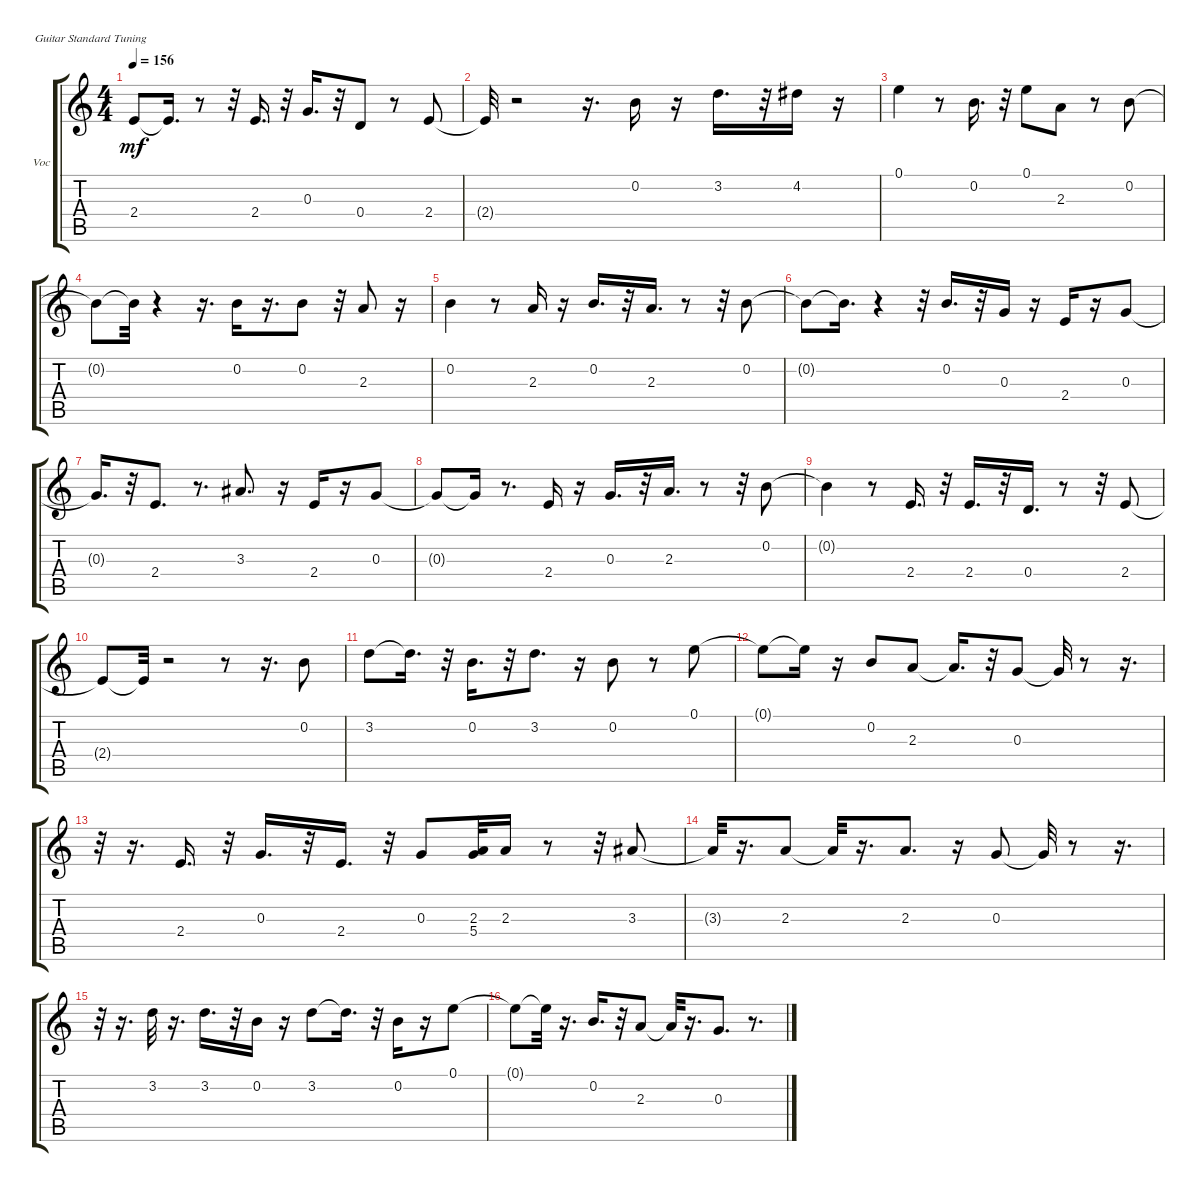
\defaultSystemsLayout 4
\bracketExtendMode groupsimilarinstruments
\firstSystemTrackNameOrientation horizontal
\otherSystemsTrackNameOrientation horizontal
\track ("Vocal" "Voc") {instrument electricguitarclean}
\staff {score tabs}
\tuning (E4 B3 G3 D3 A2 E2)
\ts (4 4)
\tempo 156
\clef g2
\ks c
2.4{t}.8{dy mf} 2.4{t}.16{d} r.8 r.32 2.4.16{d} r.32 0.3.16{d} r.32 0.4.8 r.8 2.4.8 |
2.4{t}.32 r.2 r.16{d} 0.2.16 r.16 3.2.16{d} r.32 4.2.16 r.16 |
0.1.4 r.8 0.2.16{d} r.32 0.1.8 2.3.8 r.8 0.2.8 |
0.2{t}.8 0.2{t}.32 r.4 r.16{d} 0.2.16 r.16{d} 0.2.8 r.32 2.3.8 r.16 |
0.2.4 r.8 2.3.16 r.16 0.2.16{d} r.32 2.3.16{d} r.8 r.32 0.2.8 |
0.2{t}.8 0.2{t}.16{d} r.4 r.32 0.2.16{d} r.32 0.3.16 r.16 2.4.16 r.16 0.3.8 |
0.3{t}.16{d} r.32 2.4.8{d} r.8{d} 3.3.8{d} r.16 2.4.16 r.16 0.3.8 |
0.3{t}.8 0.3{t}.16 r.8{d} 2.4.16 r.16 0.3.16{d} r.32 2.3.16{d} r.8 r.32 0.2.8 |
0.2{t}.4 r.8 2.4.16{d} r.32 2.4.16{d} r.32 0.4.16{d} r.8 r.32 2.4.8 |
2.4{t}.8 2.4{t}.32 r.2 r.8 r.16{d} 0.2.8 |
3.2.8 3.2{t}.16{d} r.32 0.2.16{d} r.32 3.2.8{d} r.16 0.2.8 r.8 0.1.8 |
0.1{t}.8 0.1{t}.16 r.16 0.2.8 2.3.8 2.3{t}.16{d} r.32 0.3.8 0.3{t}.32 r.8 r.16{d} |
r.32 r.16{d} 2.4.16{d} r.32 0.3.16{d} r.32 2.4.16{d} r.32 0.3.8 (2.3 5.4).32 2.3.16 r.8 r.32 3.3.8 |
3.3{t}.32 r.16{d} 2.3.8 2.3{t}.32 r.16{d} 2.3.8{d} r.16 0.3.8 0.3{t}.32 r.8 r.16{d} |
r.32 r.16{d} 3.2.32 r.16{d} 3.2.16{d} r.32 0.2.16 r.16 3.2.8 3.2{t}.16{d} r.32 0.2.16 r.16 0.1.8 |
0.1{t}.8 0.1{t}.32 r.16{d} 0.2.16{d} r.32 2.3.8 2.3{t}.32 r.16{d} 0.3.8{d} r.8{d}
